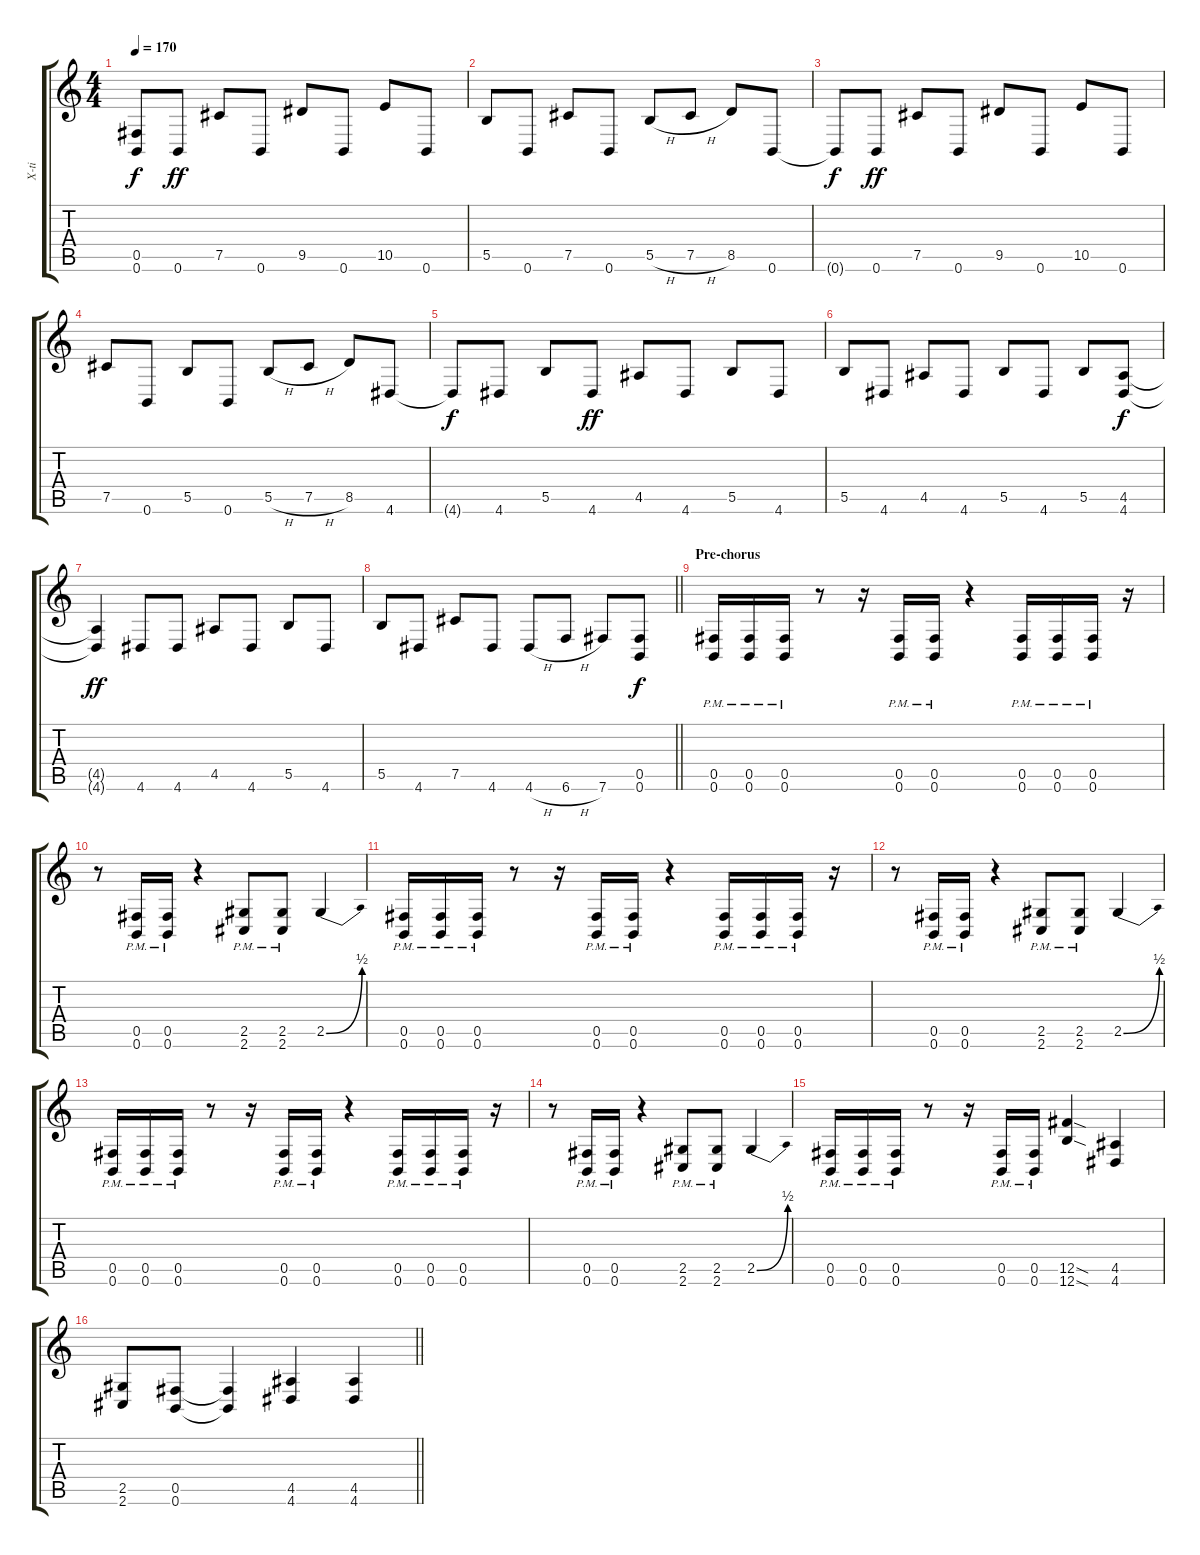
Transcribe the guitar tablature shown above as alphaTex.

\track ("X-ti" "X-ti") {instrument distortionguitar}
\staff {score tabs}
\tuning (Db4 Ab3 E3 B2 Gb2 B1) {hide}
\ts (4 4)
\tempo 170
\clef g2
\ks c
(0.5{t} 0.6{t}).8{dy f} 0.6.8{dy ff} 7.5.8 0.6.8 9.5.8 0.6.8 10.5.8 0.6.8 |
5.5.8 0.6.8 7.5.8 0.6.8 5.5{h}.8 7.5{h}.8 8.5.8 0.6.8 |
0.6{t}.8{dy f} 0.6.8{dy ff} 7.5.8 0.6.8 9.5.8 0.6.8 10.5.8 0.6.8 |
7.5.8 0.6.8 5.5.8 0.6.8 5.5{h}.8 7.5{h}.8 8.5.8 4.6.8 |
4.6{t}.8{dy f} 4.6.8 5.5.8 4.6.8{dy ff} 4.5.8 4.6.8 5.5.8 4.6.8 |
5.5.8 4.6.8 4.5.8 4.6.8 5.5.8 4.6.8 5.5.8 (4.5 4.6).8{dy f} |
(4.5{t} 4.6{t}).4{dy ff} 4.6.8 4.6.8 4.5.8 4.6.8 5.5.8 4.6.8 |
\barLineRight lightlight
5.5.8 4.6.8 7.5.8 4.6.8 4.6{h}.8 6.6{h}.8 7.6.8 (0.5 0.6).8{dy f} |
\section ("" "Pre-chorus")
(0.5{pm} 0.6{pm}).16 (0.5{pm} 0.6{pm}).16 (0.5{pm} 0.6{pm}).16 r.8 r.16 (0.5{pm} 0.6{pm}).16 (0.5{pm} 0.6{pm}).16 r.4 (0.5{pm} 0.6{pm}).16 (0.5{pm} 0.6{pm}).16 (0.5{pm} 0.6{pm}).16 r.16 |
r.8 (0.5{pm} 0.6{pm}).16 (0.5{pm} 0.6{pm}).16 r.4 (2.5{pm} 2.6{pm}).8 (2.5{pm} 2.6{pm}).8 2.5{be (bend 0 0 60 2)}.4 |
(0.5{pm} 0.6{pm}).16 (0.5{pm} 0.6{pm}).16 (0.5{pm} 0.6{pm}).16 r.8 r.16 (0.5{pm} 0.6{pm}).16 (0.5{pm} 0.6{pm}).16 r.4 (0.5{pm} 0.6{pm}).16 (0.5{pm} 0.6{pm}).16 (0.5{pm} 0.6{pm}).16 r.16 |
r.8 (0.5{pm} 0.6{pm}).16 (0.5{pm} 0.6{pm}).16 r.4 (2.5{pm} 2.6{pm}).8 (2.5{pm} 2.6{pm}).8 2.5{be (bend 0 0 60 2)}.4 |
(0.5{pm} 0.6{pm}).16 (0.5{pm} 0.6{pm}).16 (0.5{pm} 0.6{pm}).16 r.8 r.16 (0.5{pm} 0.6{pm}).16 (0.5{pm} 0.6{pm}).16 r.4 (0.5{pm} 0.6{pm}).16 (0.5{pm} 0.6{pm}).16 (0.5{pm} 0.6{pm}).16 r.16 |
r.8 (0.5{pm} 0.6{pm}).16 (0.5{pm} 0.6{pm}).16 r.4 (2.5{pm} 2.6{pm}).8 (2.5{pm} 2.6{pm}).8 2.5{be (bend 0 0 60 2)}.4 |
(0.5{pm} 0.6{pm}).16 (0.5{pm} 0.6{pm}).16 (0.5{pm} 0.6{pm}).16 r.8 r.16 (0.5{pm} 0.6{pm}).16 (0.5{pm} 0.6{pm}).16 (12.5{sod} 12.6{sod}).4 (4.5 4.6).4 |
\barLineRight lightlight
(2.5 2.6).8 (0.5 0.6).8 (0.5{t} 0.6{t}).4 (4.5 4.6).4 (4.5 4.6).4
